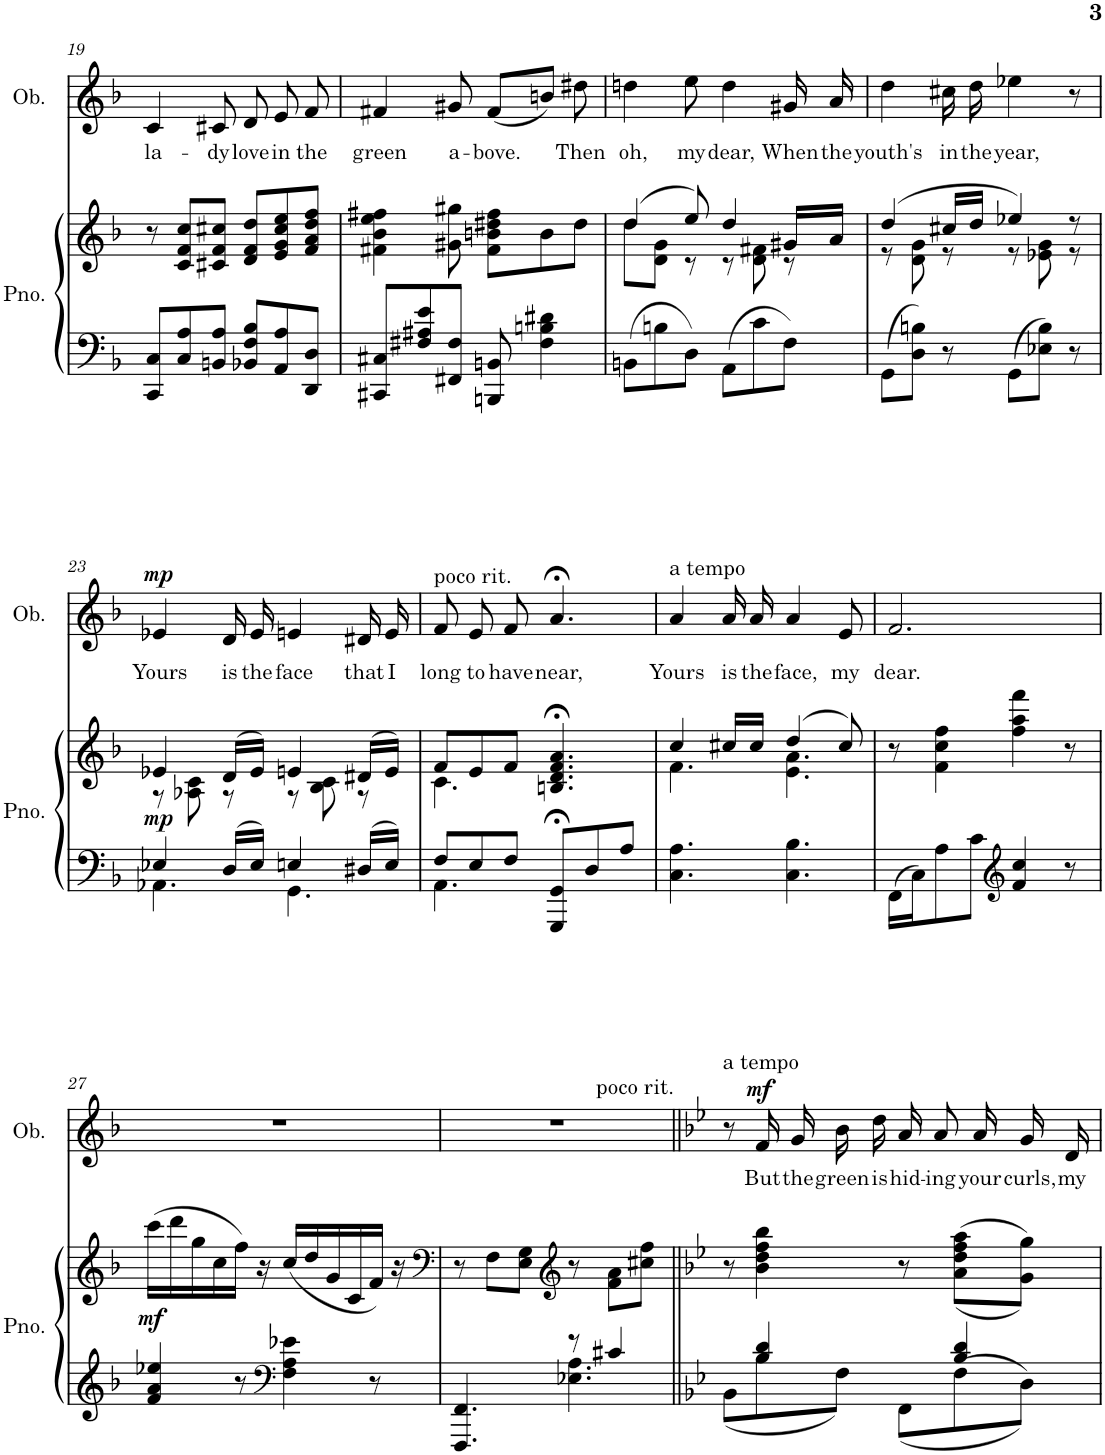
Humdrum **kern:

**kern	**kern	**dynam	**kern	**text	**dynam
*part2	*part2	*part2	*part1	*part1	*part1
*staff3	*staff2	*staff2/3	*staff1	*staff1	*staff1
*I"Piano	*	*	*I"Oboe	*	*
*I'Pno.	*	*	*I'Ob.	*	*
!!LO:PB:g=z
*clefF4	*clefG2	*	*clefG2	*	*
*k[b-]	*k[b-]	*	*k[b-]	*	*
*M6/8	*M6/8	*	*M6/8	*	*
=19	=19	=19	=19	=19	=19
!	!	!	!	!LO:LY:b	!
8CC/ 8C/L	8r	.	4c/	la-	.
8C/ 8A/	8c/ 8f/ 8cc/L	.	.	.	.
!	!	!	!	!LO:LY:b	!
8BBn/ 8A/J	8c#X/ 8f/ 8cc#X/J	.	8c#X/	-dy	.
!	!	!	!	!LO:LY:b	!
8BB-X/ 8F/ 8B-/L	8d/ 8f/ 8dd/L	.	8d/	love	.
!	!	!	!	!LO:LY:b	!
8AA/ 8A/	8e/ 8g/ 8cc#/ 8ee/	.	8e/	in	.
!	!	!	!	!LO:LY:b	!
8DD/ 8D/J	8f/ 8a/ 8dd/ 8ff/J	.	8f/	the	.
=20	=20	=20	=20	=20	=20
!	!	!	!	!LO:LY:b	!
8CC#X/ 8C#X/L	4f#X\ 4b-\ 4ee\ 4ff#X\	.	4f#X/	green	.
8F#X/ 8A#X/ 8e/	.	.	.	.	.
!	!	!	!	!LO:LY:b	!
8FF#X/ 8F#/J	8g#X\ 8gg#X\	.	8g#X/	a-	.
!	!	!	!	!LO:LY:b	!
8BBBn/ 8BBn/	8f#\ 8bn\ 8dd#X\ 8ff#\L	.	(8f#/L	-bove.	.
4F#\ 4Bn\ 4d#X\	8b\	.	8bn/J)	.	.
!	!	!	!	!LO:LY:b	!
.	8dd#\J	.	8dd#X\	Then	.
=21	=21	=21	=21	=21	=21
*	*^	*	*	*	*
!	!	!	!	!	!LO:LY:b	!
8BBn\L	(4dd/	8dd\L	.	4ddn\	oh,	.
8Bn\	.	8d\ 8g\J	.	.	.	.
!	!	!	!	!	!LO:LY:b	!
8D\J	8ee/)	8r	.	8ee\	my	.
!	!	!	!	!	!LO:LY:b	!
8AA\L	4dd/	8r	.	4dd\	dear,	.
8c\	.	8d\ 8f#X\	.	.	.	.
!	!	!	!	!	!LO:LY:b	!
8F\J	16g#X/LL	8r	.	16g#X/	When	.
!	!	!	!	!	!LO:LY:b	!
.	16a/JJ	.	.	16a/	the	.
=22	=22	=22	=22	=22	=22	=22
!	!	!	!	!	!LO:LY:b	!
8GG\L	(4dd/	8r	.	4dd\	youth's	.
8D\ 8Bn\J	.	8d\ 8g\	.	.	.	.
!	!	!	!	!	!LO:LY:b	!
8r	16cc#X/LL	8r	.	16cc#X\	in	.
!	!	!	!	!	!LO:LY:b	!
.	16dd/JJ	.	.	16dd\	the	.
!	!	!	!	!	!LO:LY:b	!
8GG\L	4ee-X/)	8r	.	4ee-X\	year,	.
8E-X\ 8B\J	.	8e-X\ 8g\	.	.	.	.
8r	8r	8r	.	8r	.	.
!!LO:LB:g=z
=23	=23	=23	=23	=23	=23	=23
*^	*	*	*	*	*	*
!	!	!	!	!LO:DY:b	!	!LO:LY:b	!LO:DY:a
4E-X/	4.AA-X\	4e-X/	8r	mp	4e-X/	Yours	mp
.	.	.	8A-X\ 8c\	.	.	.	.
!	!	!	!	!	!	!LO:LY:b	!
16D/LL	.	(16d/LL	8r	.	16d/	is	.
!	!	!	!	!	!	!LO:LY:b	!
16E-/JJ	.	16e-/JJ)	.	.	16e-/	the	.
!	!	!	!	!	!	!LO:LY:b	!
4En/	4.GG\	4en/	8r	.	4en/	face	.
.	.	.	8B-\ 8c\	.	.	.	.
!	!	!	!	!	!	!LO:LY:b	!
16D#X/LL	.	(16d#X/LL	8r	.	16d#X/	that	.
!	!	!	!	!	!	!LO:LY:b	!
16E/JJ	.	16e/JJ)	.	.	16e/	I	.
=24	=24	=24	=24	=24	=24	=24	=24
!	!	!	!	!	!LO:TX:a:t=poco rit.	!	!
!	!	!	!	!	!	!LO:LY:b	!
8F/L	4.AA\	8f/L	4.c\	.	8f/	long	.
!	!	!	!	!	!	!LO:LY:b	!
8E/	.	8e/	.	.	8e/	to	.
!	!	!	!	!	!	!LO:LY:b	!
8F/J	.	8f/J	.	.	8f/	have	.
!	!	!	!	!	!	!LO:LY:b	!
8GGG/;< 8GG/;<L	4.ryy	4.Bn/;< 4.d/;< 4.f/;< 4.a/;<	4.ryy	.	4.a;</	near,	.
8D/	.	.	.	.	.	.	.
8A/J	.	.	.	.	.	.	.
*v	*v	*	*	*	*	*	*
=25	=25	=25	=25	=25	=25	=25
!	!	!	!	!LO:TX:a:t=a tempo	!	!
!	!	!	!	!	!LO:LY:b	!
4.C\ 4.A\	4cc/	4.f\	.	4a/	Yours	.
!	!	!	!	!	!LO:LY:b	!
.	16cc#X/LL	.	.	16a/	is	.
!	!	!	!	!	!LO:LY:b	!
.	16cc#/JJ	.	.	16a/	the	.
!	!	!	!	!	!LO:LY:b	!
4.C\ 4.B-\	(4dd/	4.e\ 4.a\	.	4a/	face,	.
!	!	!	!	!	!LO:LY:b	!
.	8cc#/)	.	.	8e/	my	.
*	*v	*v	*	*	*	*
=26	=26	=26	=26	=26	=26
!	!	!	!	!LO:LY:b	!
16FF\LL	8r	.	2.f/	dear.	.
16C\J	.	.	.	.	.
8A\	4f\ 4cc\ 4ff\	.	.	.	.
8c\J	.	.	.	.	.
*clefG2	*	*	*	*	*
4f/ 4cc/	4ff\ 4aa\ 4fff\	.	.	.	.
8r	8r	.	.	.	.
!!LO:LB:g=z
=27	=27	=27	=27	=27	=27
!	!	!LO:DY:b	!	!	!
4f/ 4a/ 4ee-X/	(16ccc\LL	mf	2.r	.	.
.	16ddd\	.	.	.	.
.	16gg\	.	.	.	.
.	16cc\	.	.	.	.
8r	16ff\JJ)	.	.	.	.
.	16r	.	.	.	.
*clefF4	*	*	*	*	*
4F\ 4A\ 4e-X\	(16cc/LL	.	.	.	.
.	16dd/	.	.	.	.
.	16g/	.	.	.	.
.	16c/	.	.	.	.
8r	16f/JJ)	.	.	.	.
.	16r	.	.	.	.
=28	=28	=28	=28	=28	=28
*	*clefF4	*	*	*	*
*^	*	*	*	*	*
!	!	!	!	!LO:TX:a:t=poco rit.	!	!
4.FFF/ 4.FF/	4.ryy	8r	.	2.r	.	.
.	.	8F\L	.	.	.	.
.	.	8E\ 8G\J	.	.	.	.
*	*	*clefG2	*	*	*	*
8r	4.E-X\ 4.A\	8r	.	.	.	.
4c#X/	.	8f\ 8a\L	.	.	.	.
.	.	8cc#X\ 8ff\J	.	.	.	.
=29||	=29||	=29||	=29||	=29||	=29||	=29||
*k[b-e-]	*	*k[b-e-]	*	*k[b-e-]	*	*
!	!	!	!	!LO:TX:a:t=a tempo	!	!
8BB-\L	8ryy	8r	.	8r	.	.
!	!	!	!	!	!LO:LY:b	!LO:DY:a
8B-\	4B-/ 4d/	4b-\ 4dd\ 4ff\ 4bb-\	.	16f/	But	mf
!	!	!	!	!	!LO:LY:b	!
.	.	.	.	16g/	the	.
!	!	!	!	!	!LO:LY:b	!
8F\J	.	.	.	16b-\	green	.
!	!	!	!	!	!LO:LY:b	!
.	.	.	.	16dd\	is	.
!	!	!	!	!	!LO:LY:b	!
8FF\L	8ryy	8r	.	16a/	hid-	.
!	!	!	!	!	!LO:LY:b	!
.	.	.	.	8a/	-ing	.
8F\	4B-/ 4d/	((<8a\ 8dd\ 8ff\ 8aa\L	.	.	.	.
!	!	!	!	!	!LO:LY:b	!
.	.	.	.	16a/	your	.
!	!	!	!	!	!LO:LY:b	!
8D\J	.	8g\ 8gg\J))	.	16g/	curls,	.
!	!	!	!	!	!LO:LY:b	!
.	.	.	.	16d/	my	.
*v	*v	*	*	*	*	*
=	=	=	=	=	=
*-	*-	*-	*-	*-	*-
